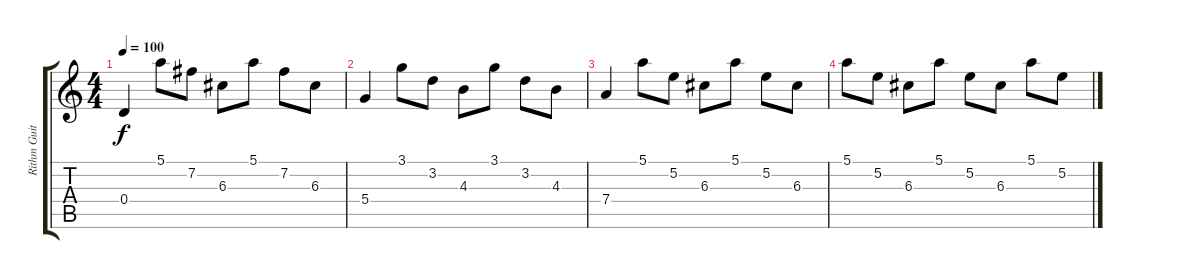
\track ("Rithm Guitar" "Rithm Guit") {instrument acousticguitarsteel}
\staff {score tabs}
\tuning (E4 B3 G3 D3 A2 E2) {hide}
\ts (4 4)
\tempo 100
\clef g2
\ks c
0.4.4{dy f} 5.1.8 7.2.8 6.3.8 5.1.8 7.2.8 6.3.8 |
5.4.4 3.1.8 3.2.8 4.3.8 3.1.8 3.2.8 4.3.8 |
7.4.4 5.1.8 5.2.8 6.3.8 5.1.8 5.2.8 6.3.8 |
5.1.8 5.2.8 6.3.8 5.1.8 5.2.8 6.3.8 5.1.8 5.2.8
